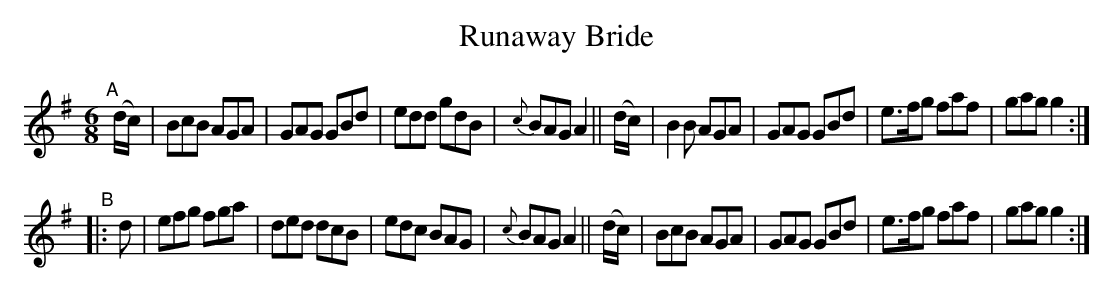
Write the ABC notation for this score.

X:1
T: Runaway Bride
M: 6/8
L: 1/8
K: G
"^A"[|] (d/c/) |\
BcB AGA | GAG GBd | edd gdB | {c}BAG A2 || (d/c/) |\
B2B AGA | GAG GBd | e>fg faf | gag g2 :|
"^B"|: d |\
efg fga | ded dcB | edc BAG | {c}BAG A2 || (d/c/) |\
BcB AGA | GAG GBd | e>fg faf | gag g2 :|
